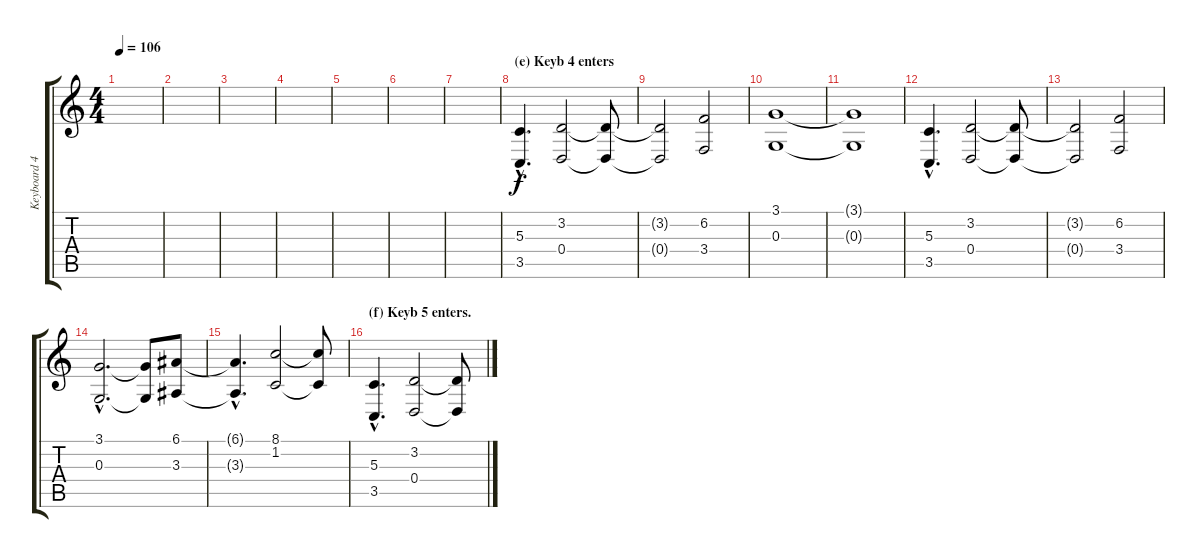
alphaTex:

\track ("Keyboard 4" "Keyboard 4") {instrument drawbarorgan}
\staff {score tabs}
\tuning (E4 B3 G3 D3 A2 E2) {hide}
\ts (4 4)
\tempo 106
\clef g2
\ks c
|
|
|
|
|
|
|
\section ("" "(e) Keyb 4 enters")
(5.3{hac} 3.5{hac}).4{d} (3.2 0.4).2 (3.2{t} 0.4{t}).8 |
(3.2{t} 0.4{t}).2 (6.2 3.4).2 |
(3.1 0.3).1 |
(3.1{t} 0.3{t}).1 |
(5.3{hac} 3.5{hac}).4{d} (3.2 0.4).2 (3.2{t} 0.4{t}).8 |
(3.2{t} 0.4{t}).2 (6.2 3.4).2 |
(3.1{hac} 0.3{hac}).2{d} (3.1{t} 0.3{t}).8 (6.1 3.3).8 |
(6.1{hac t} 3.3{hac t}).4{d} (8.1 1.2).2 (8.1{t} 1.2{t}).8 |
\section ("" "(f) Keyb 5 enters.")
(5.3{hac} 3.5{hac}).4{d} (3.2 0.4).2 (3.2{t} 0.4{t}).8
